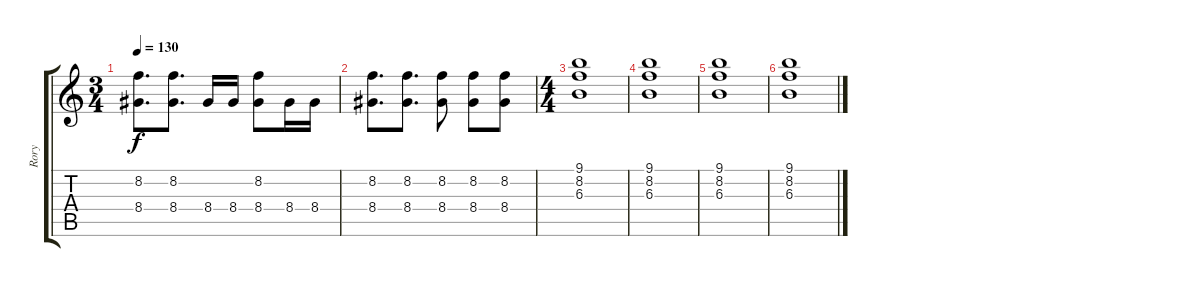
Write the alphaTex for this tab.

\track ("Rory" "Rory") {instrument overdrivenguitar}
\staff {score tabs}
\tuning (D4 A3 F3 C3 G2 C2) {hide}
\ts (3 4)
\tempo 130
\clef g2
\ks c
(8.2 8.4).8{d dy f} (8.2 8.4).8{d} 8.4.16 8.4.16 (8.2 8.4).8 8.4.16 8.4.16 |
(8.2 8.4).8{d} (8.2 8.4).8{d} (8.2 8.4).8 (8.2 8.4).8 (8.2 8.4).8 |
\ts (4 4)
(9.1 8.2 6.3).1 |
(9.1 8.2 6.3).1 |
(9.1 8.2 6.3).1 |
(9.1 8.2 6.3).1
